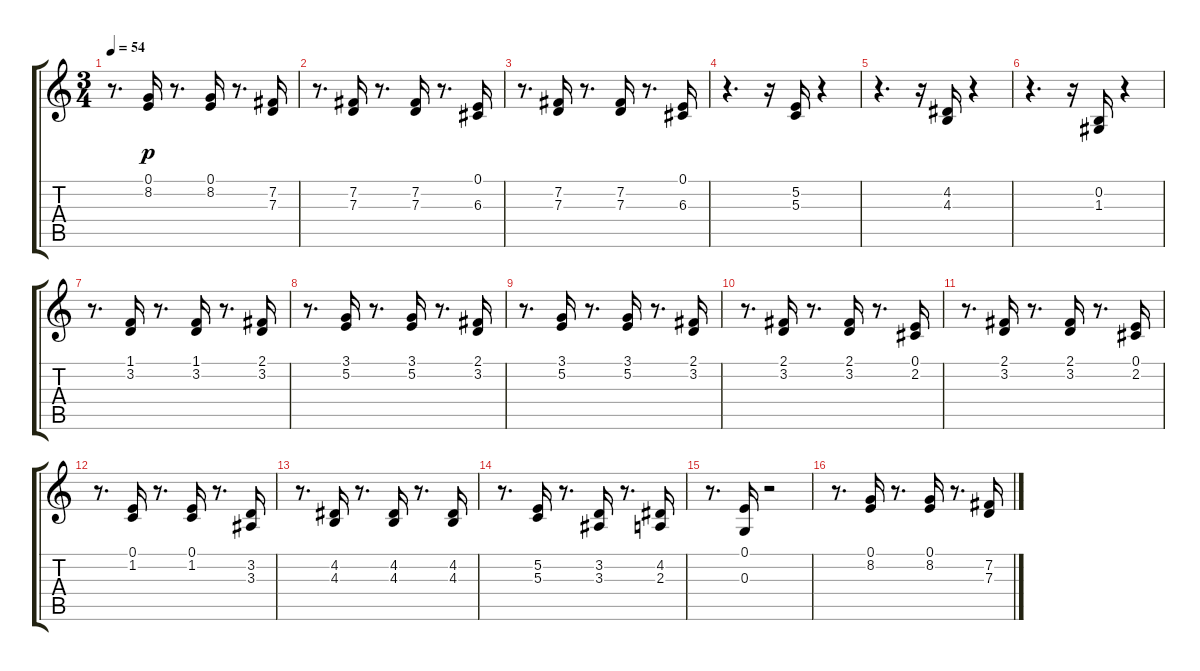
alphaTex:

\track "" {instrument bassoon}
\staff {score tabs}
\tuning (E4 B3 G3 D3 A2 E2) {hide}
\ts (3 4)
\tempo 54
\clef g2
\ks c
r.8{d dy p} (0.1 8.2).16 r.8{d} (0.1 8.2).16 r.8{d} (7.2 7.3).16 |
r.8{d} (7.2 7.3).16 r.8{d} (7.2 7.3).16 r.8{d} (0.1 6.3).16 |
r.8{d} (7.2 7.3).16 r.8{d} (7.2 7.3).16 r.8{d} (0.1 6.3).16 |
r.4{d} r.16 (5.2 5.3).16 r.4 |
r.4{d} r.16 (4.2 4.3).16 r.4 |
r.4{d} r.16 (0.2 1.3).16 r.4 |
r.8{d} (1.1 3.2).16 r.8{d} (1.1 3.2).16 r.8{d} (2.1 3.2).16 |
r.8{d} (3.1 5.2).16 r.8{d} (3.1 5.2).16 r.8{d} (2.1 3.2).16 |
r.8{d} (3.1 5.2).16 r.8{d} (3.1 5.2).16 r.8{d} (2.1 3.2).16 |
r.8{d} (2.1 3.2).16 r.8{d} (2.1 3.2).16 r.8{d} (0.1 2.2).16 |
r.8{d} (2.1 3.2).16 r.8{d} (2.1 3.2).16 r.8{d} (0.1 2.2).16 |
r.8{d} (0.1 1.2).16 r.8{d} (0.1 1.2).16 r.8{d} (3.2 3.3).16 |
r.8{d} (4.2 4.3).16 r.8{d} (4.2 4.3).16 r.8{d} (4.2 4.3).16 |
r.8{d} (5.2 5.3).16 r.8{d} (3.2 3.3).16 r.8{d} (4.2 2.3).16 |
r.8{d} (0.1 0.3).16 r.2 |
r.8{d} (0.1 8.2).16 r.8{d} (0.1 8.2).16 r.8{d} (7.2 7.3).16
